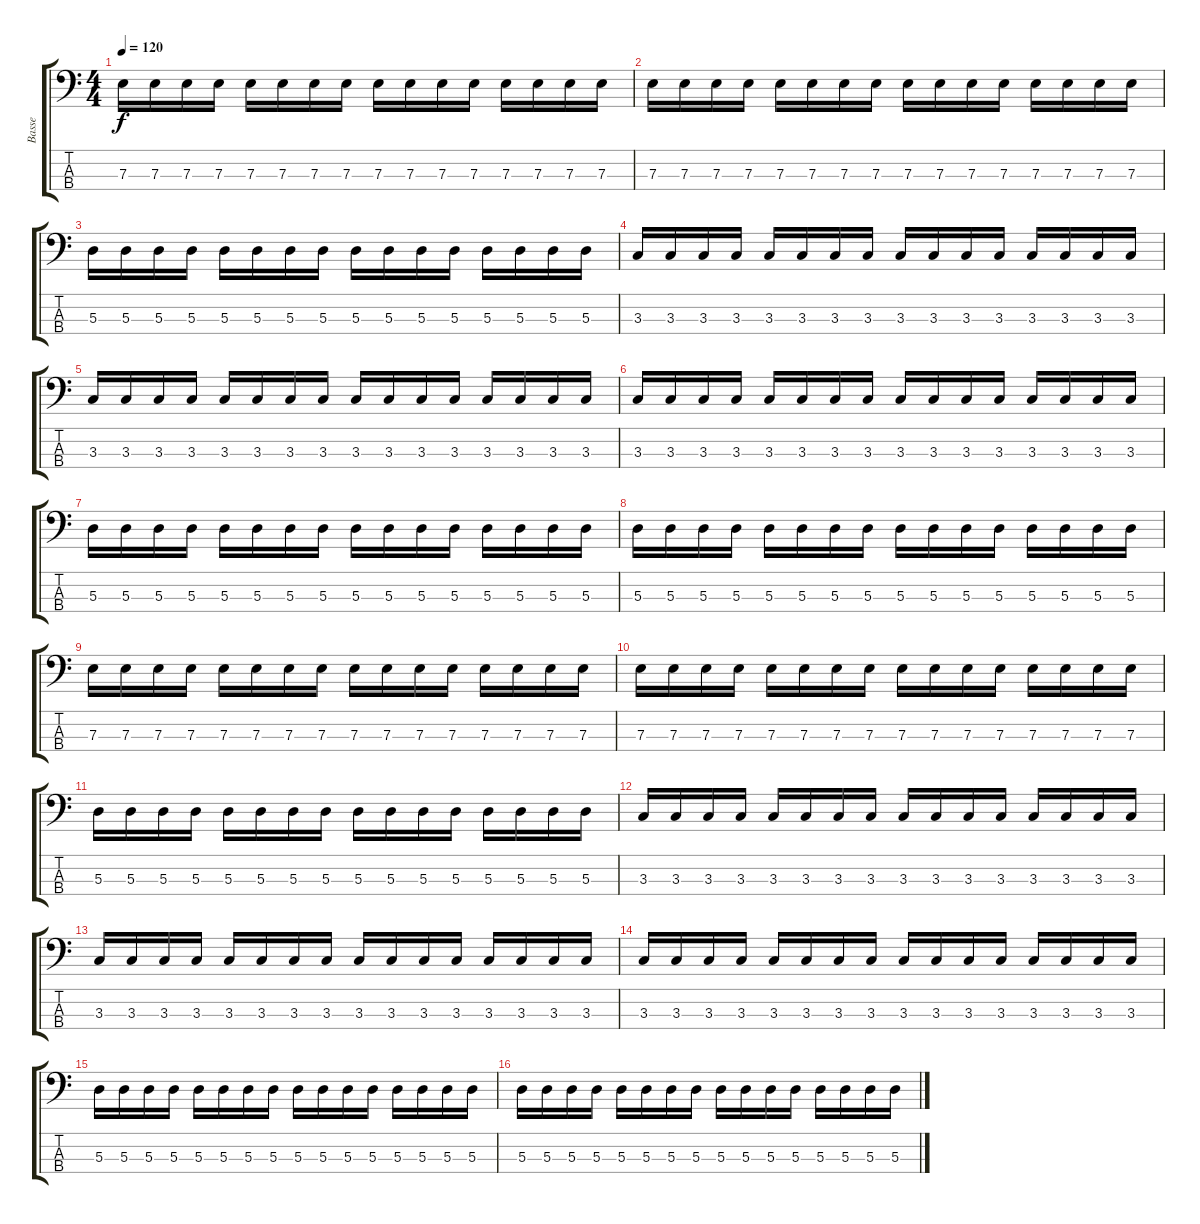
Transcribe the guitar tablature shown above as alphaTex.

\track ("Basse" "Basse") {instrument electricbassfinger}
\staff {score tabs}
\tuning (G2 D2 A1 D1) {hide}
\ts (4 4)
\tempo 120
\clef f4
\ks c
7.3.16{dy f} 7.3.16 7.3.16 7.3.16 7.3.16 7.3.16 7.3.16 7.3.16 7.3.16 7.3.16 7.3.16 7.3.16 7.3.16 7.3.16 7.3.16 7.3.16 |
7.3.16 7.3.16 7.3.16 7.3.16 7.3.16 7.3.16 7.3.16 7.3.16 7.3.16 7.3.16 7.3.16 7.3.16 7.3.16 7.3.16 7.3.16 7.3.16 |
5.3.16 5.3.16 5.3.16 5.3.16 5.3.16 5.3.16 5.3.16 5.3.16 5.3.16 5.3.16 5.3.16 5.3.16 5.3.16 5.3.16 5.3.16 5.3.16 |
3.3.16 3.3.16 3.3.16 3.3.16 3.3.16 3.3.16 3.3.16 3.3.16 3.3.16 3.3.16 3.3.16 3.3.16 3.3.16 3.3.16 3.3.16 3.3.16 |
3.3.16 3.3.16 3.3.16 3.3.16 3.3.16 3.3.16 3.3.16 3.3.16 3.3.16 3.3.16 3.3.16 3.3.16 3.3.16 3.3.16 3.3.16 3.3.16 |
3.3.16 3.3.16 3.3.16 3.3.16 3.3.16 3.3.16 3.3.16 3.3.16 3.3.16 3.3.16 3.3.16 3.3.16 3.3.16 3.3.16 3.3.16 3.3.16 |
5.3.16 5.3.16 5.3.16 5.3.16 5.3.16 5.3.16 5.3.16 5.3.16 5.3.16 5.3.16 5.3.16 5.3.16 5.3.16 5.3.16 5.3.16 5.3.16 |
5.3.16 5.3.16 5.3.16 5.3.16 5.3.16 5.3.16 5.3.16 5.3.16 5.3.16 5.3.16 5.3.16 5.3.16 5.3.16 5.3.16 5.3.16 5.3.16 |
7.3.16 7.3.16 7.3.16 7.3.16 7.3.16 7.3.16 7.3.16 7.3.16 7.3.16 7.3.16 7.3.16 7.3.16 7.3.16 7.3.16 7.3.16 7.3.16 |
7.3.16 7.3.16 7.3.16 7.3.16 7.3.16 7.3.16 7.3.16 7.3.16 7.3.16 7.3.16 7.3.16 7.3.16 7.3.16 7.3.16 7.3.16 7.3.16 |
5.3.16 5.3.16 5.3.16 5.3.16 5.3.16 5.3.16 5.3.16 5.3.16 5.3.16 5.3.16 5.3.16 5.3.16 5.3.16 5.3.16 5.3.16 5.3.16 |
3.3.16 3.3.16 3.3.16 3.3.16 3.3.16 3.3.16 3.3.16 3.3.16 3.3.16 3.3.16 3.3.16 3.3.16 3.3.16 3.3.16 3.3.16 3.3.16 |
3.3.16 3.3.16 3.3.16 3.3.16 3.3.16 3.3.16 3.3.16 3.3.16 3.3.16 3.3.16 3.3.16 3.3.16 3.3.16 3.3.16 3.3.16 3.3.16 |
3.3.16 3.3.16 3.3.16 3.3.16 3.3.16 3.3.16 3.3.16 3.3.16 3.3.16 3.3.16 3.3.16 3.3.16 3.3.16 3.3.16 3.3.16 3.3.16 |
5.3.16 5.3.16 5.3.16 5.3.16 5.3.16 5.3.16 5.3.16 5.3.16 5.3.16 5.3.16 5.3.16 5.3.16 5.3.16 5.3.16 5.3.16 5.3.16 |
5.3.16 5.3.16 5.3.16 5.3.16 5.3.16 5.3.16 5.3.16 5.3.16 5.3.16 5.3.16 5.3.16 5.3.16 5.3.16 5.3.16 5.3.16 5.3.16
